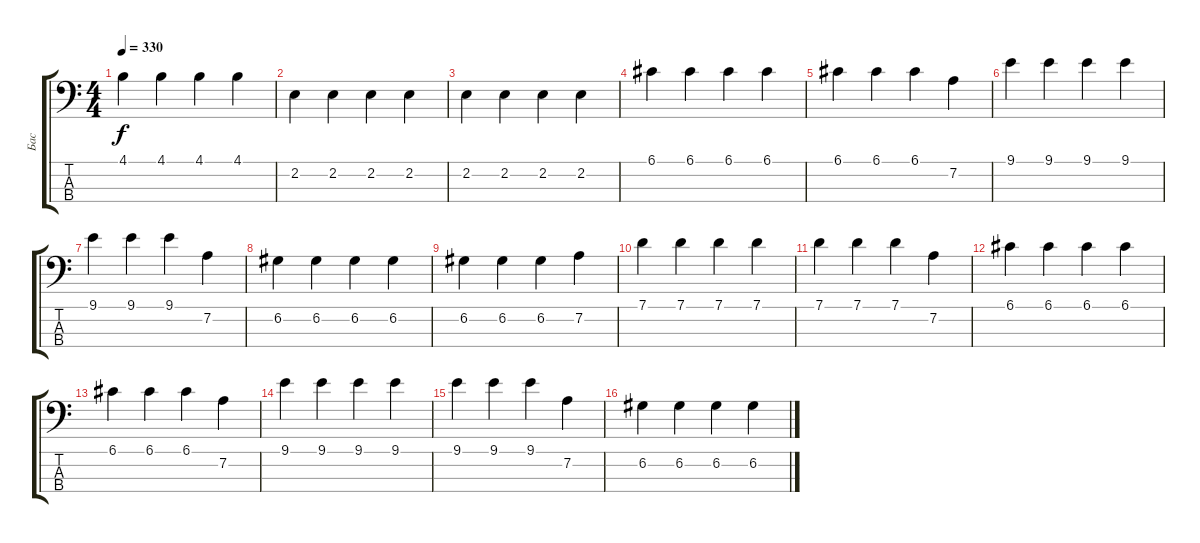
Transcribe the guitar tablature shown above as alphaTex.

\track ("Бас" "Бас") {instrument electricbassfinger}
\staff {score tabs}
\tuning (G2 D2 A1 E1) {hide}
\ts (4 4)
\tempo 330
\clef f4
\ks c
4.1.4{dy f} 4.1.4 4.1.4 4.1.4 |
2.2.4 2.2.4 2.2.4 2.2.4 |
2.2.4 2.2.4 2.2.4 2.2.4 |
6.1.4 6.1.4 6.1.4 6.1.4 |
6.1.4 6.1.4 6.1.4 7.2.4 |
9.1.4 9.1.4 9.1.4 9.1.4 |
9.1.4 9.1.4 9.1.4 7.2.4 |
6.2.4 6.2.4 6.2.4 6.2.4 |
6.2.4 6.2.4 6.2.4 7.2.4 |
7.1.4 7.1.4 7.1.4 7.1.4 |
7.1.4 7.1.4 7.1.4 7.2.4 |
6.1.4 6.1.4 6.1.4 6.1.4 |
6.1.4 6.1.4 6.1.4 7.2.4 |
9.1.4 9.1.4 9.1.4 9.1.4 |
9.1.4 9.1.4 9.1.4 7.2.4 |
6.2.4 6.2.4 6.2.4 6.2.4
